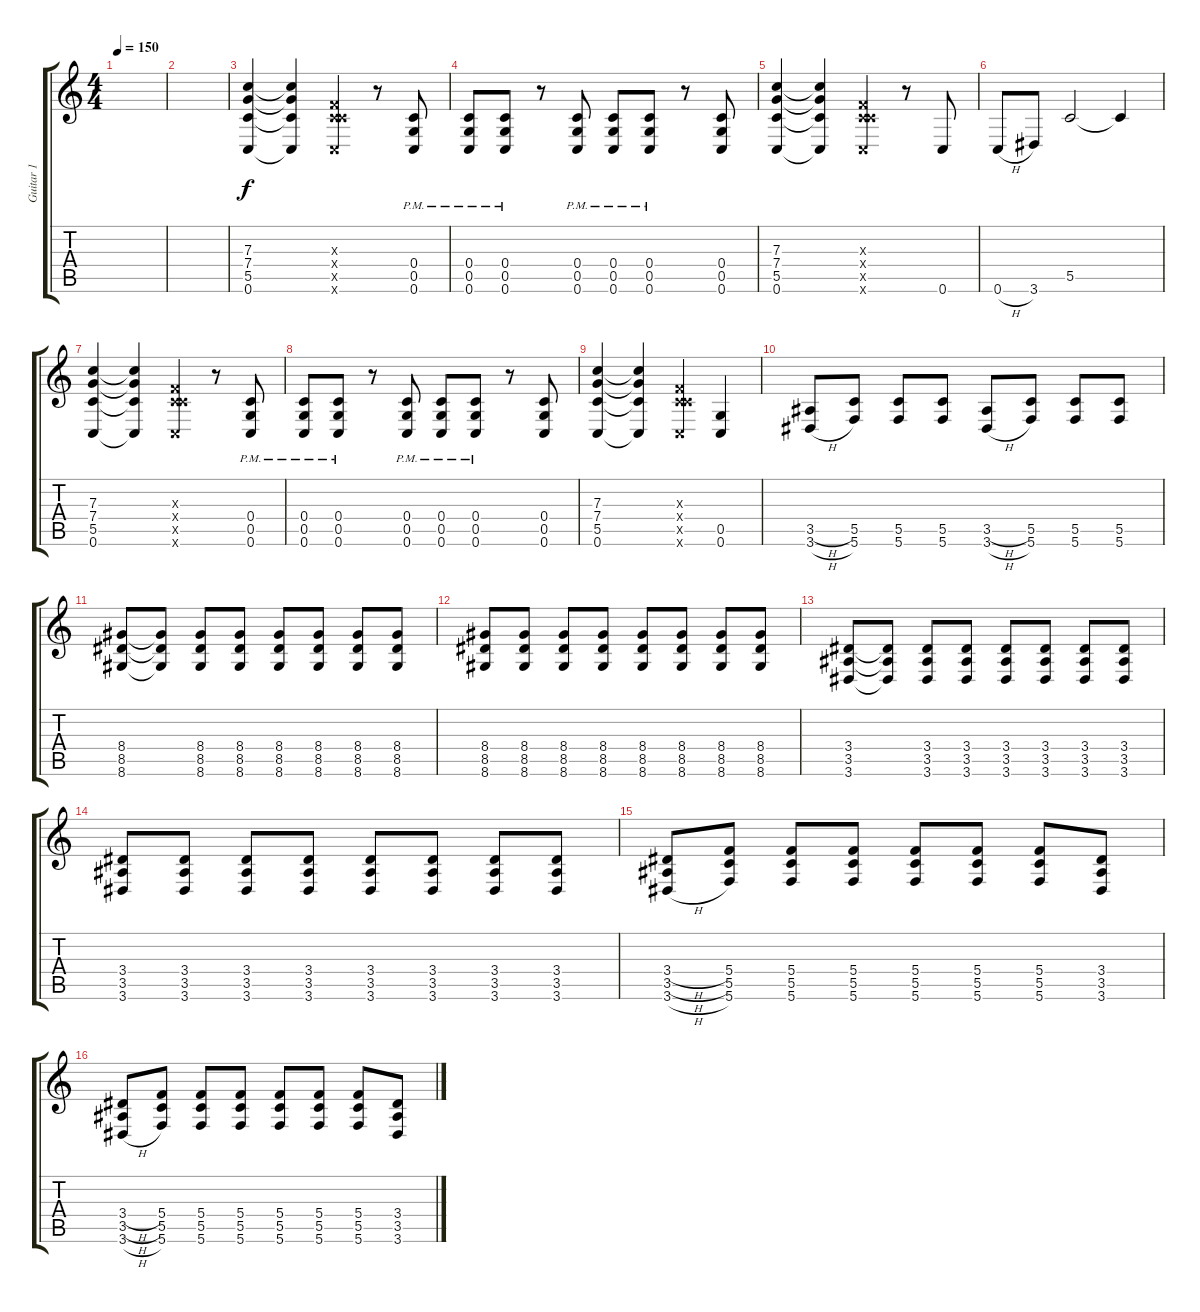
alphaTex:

\track ("Guitar 1" "Guitar 1") {instrument distortionguitar}
\staff {score tabs}
\tuning (D4 A3 F3 C3 G2 C2) {hide}
\ts (4 4)
\tempo 150
\clef g2
\ks c
|
|
(7.3 7.4 5.5 0.6).4 (7.3{t} 7.4{t} 5.5{t} 0.6{t}).4 (0.3{x} 0.4{x} 5.5{x} 0.6{x}).4 r.8 (0.4{pm} 0.5{pm} 0.6{pm}).8 |
(0.4{pm} 0.5{pm} 0.6{pm}).8 (0.4{pm} 0.5{pm} 0.6{pm}).8 r.8 (0.4{pm} 0.5{pm} 0.6{pm}).8 (0.4{pm} 0.5{pm} 0.6{pm}).8 (0.4{pm} 0.5{pm} 0.6{pm}).8 r.8 (0.4 0.5 0.6).8 |
(7.3 7.4 5.5 0.6).4 (7.3{t} 7.4{t} 5.5{t} 0.6{t}).4 (0.3{x} 0.4{x} 5.5{x} 0.6{x}).4 r.8 0.6.8 |
0.6{h}.8 3.6.8 5.5.2 5.5{t}.4 |
(7.3 7.4 5.5 0.6).4 (7.3{t} 7.4{t} 5.5{t} 0.6{t}).4 (0.3{x} 0.4{x} 5.5{x} 0.6{x}).4 r.8 (0.4{pm} 0.5{pm} 0.6{pm}).8 |
(0.4{pm} 0.5{pm} 0.6{pm}).8 (0.4{pm} 0.5{pm} 0.6{pm}).8 r.8 (0.4{pm} 0.5{pm} 0.6{pm}).8 (0.4{pm} 0.5{pm} 0.6{pm}).8 (0.4{pm} 0.5{pm} 0.6{pm}).8 r.8 (0.4 0.5 0.6).8 |
(7.3 7.4 5.5 0.6).4 (7.3{t} 7.4{t} 5.5{t} 0.6{t}).4 (0.3{x} 0.4{x} 5.5{x} 0.6{x}).4 (0.5 0.6).4 |
(3.5{h} 3.6{h}).8 (5.5 5.6).8 (5.5 5.6).8 (5.5 5.6).8 (3.5{h} 3.6{h}).8 (5.5 5.6).8 (5.5 5.6).8 (5.5 5.6).8 |
(8.4 8.5 8.6).8 (8.4{t} 8.5{t} 8.6{t}).8 (8.4 8.5 8.6).8 (8.4 8.5 8.6).8 (8.4 8.5 8.6).8 (8.4 8.5 8.6).8 (8.4 8.5 8.6).8 (8.4 8.5 8.6).8 |
(8.4 8.5 8.6).8 (8.4 8.5 8.6).8 (8.4 8.5 8.6).8 (8.4 8.5 8.6).8 (8.4 8.5 8.6).8 (8.4 8.5 8.6).8 (8.4 8.5 8.6).8 (8.4 8.5 8.6).8 |
(3.4 3.5 3.6).8 (3.4{t} 3.5{t} 3.6{t}).8 (3.4 3.5 3.6).8 (3.4 3.5 3.6).8 (3.4 3.5 3.6).8 (3.4 3.5 3.6).8 (3.4 3.5 3.6).8 (3.4 3.5 3.6).8 |
(3.4 3.5 3.6).8 (3.4 3.5 3.6).8 (3.4 3.5 3.6).8 (3.4 3.5 3.6).8 (3.4 3.5 3.6).8 (3.4 3.5 3.6).8 (3.4 3.5 3.6).8 (3.4 3.5 3.6).8 |
(3.4{h} 3.5{h} 3.6{h}).8 (5.4 5.5 5.6).8 (5.4 5.5 5.6).8 (5.4 5.5 5.6).8 (5.4 5.5 5.6).8 (5.4 5.5 5.6).8 (5.4 5.5 5.6).8 (3.4 3.5 3.6).8 |
(3.4{h} 3.5{h} 3.6{h}).8 (5.4 5.5 5.6).8 (5.4 5.5 5.6).8 (5.4 5.5 5.6).8 (5.4 5.5 5.6).8 (5.4 5.5 5.6).8 (5.4 5.5 5.6).8 (3.4 3.5 3.6).8
